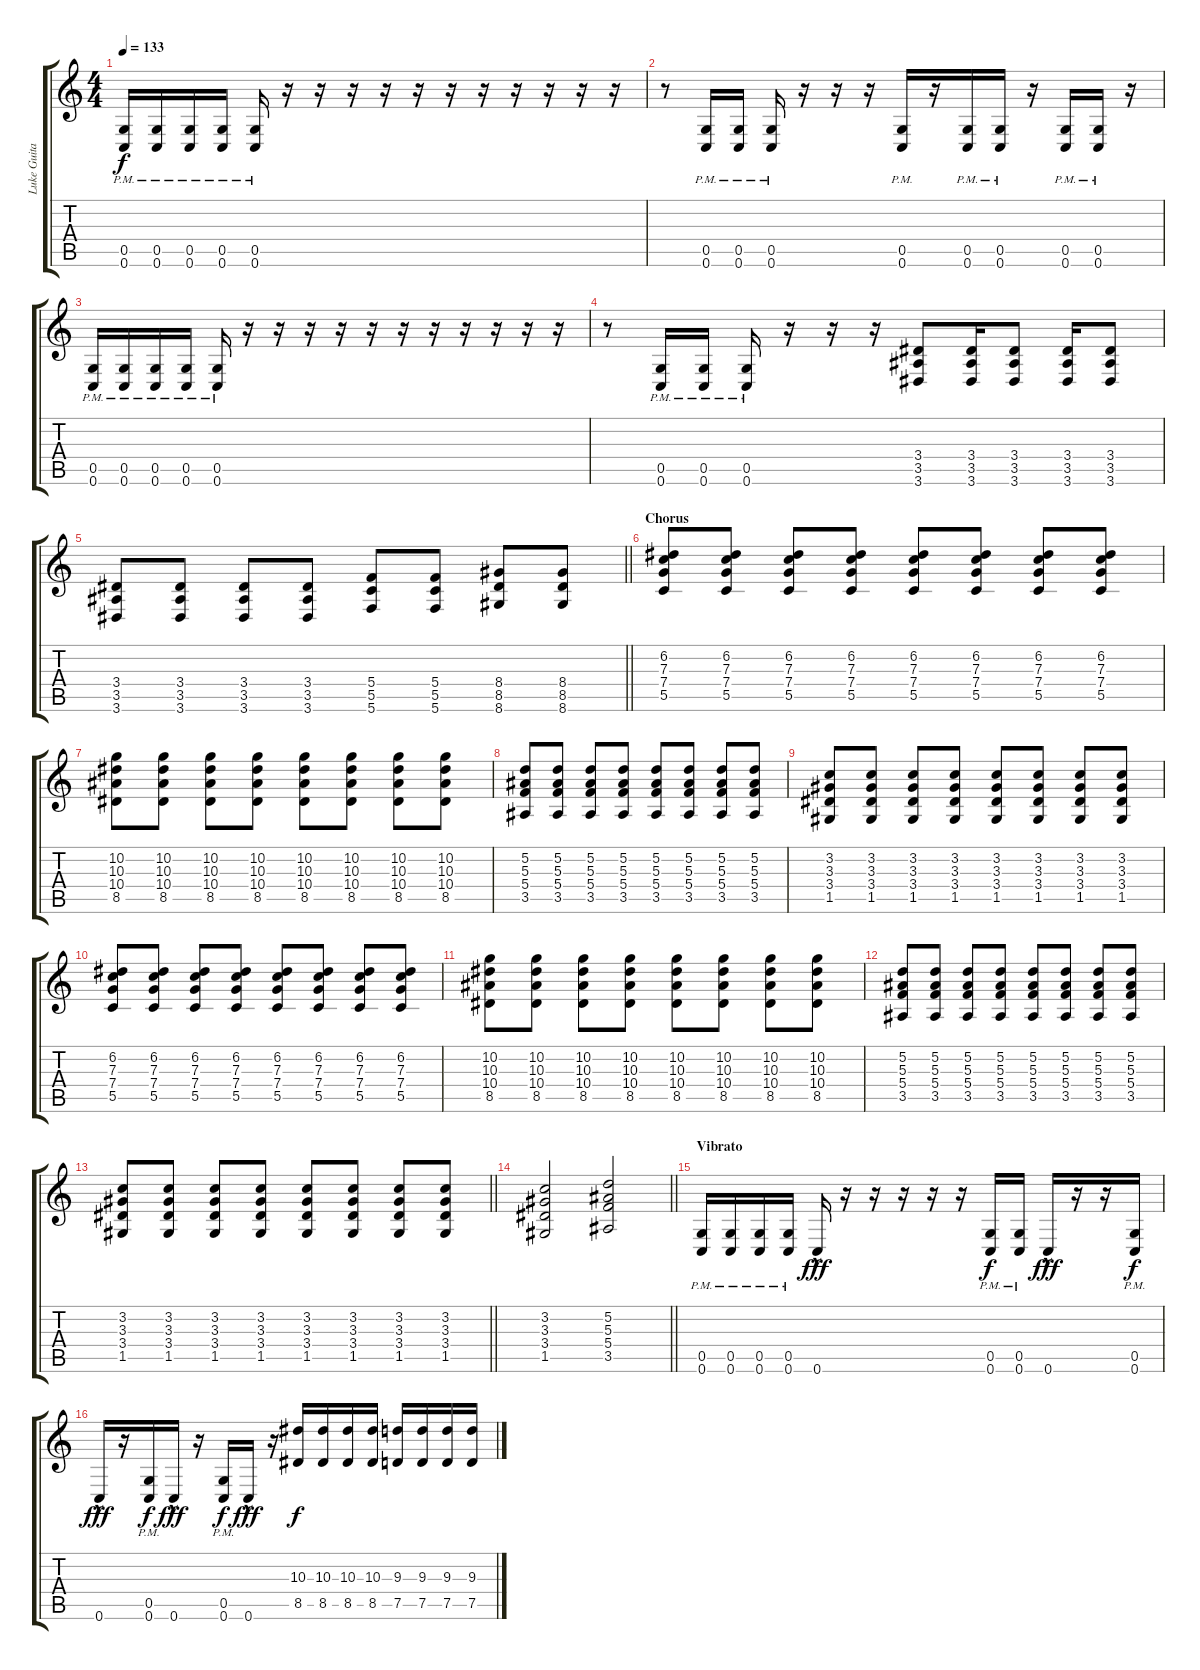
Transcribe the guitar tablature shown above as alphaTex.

\track ("Luke Guitar" "Luke Guita") {instrument overdrivenguitar}
\staff {score tabs}
\tuning (D4 A3 F3 C3 G2 C2) {hide}
\ts (4 4)
\tempo 133
\clef g2
\ks c
(0.5{pm} 0.6{pm}).16{dy f} (0.5{pm} 0.6{pm}).16 (0.5{pm} 0.6{pm}).16 (0.5{pm} 0.6{pm}).16 (0.5{pm} 0.6{pm}).16 r.16 r.16 r.16 r.16 r.16 r.16 r.16 r.16 r.16 r.16 r.16 |
r.8 (0.5{pm} 0.6{pm}).16 (0.5{pm} 0.6{pm}).16 (0.5{pm} 0.6{pm}).16 r.16 r.16 r.16 (0.5{pm} 0.6{pm}).16 r.16 (0.5{pm} 0.6{pm}).16 (0.5{pm} 0.6{pm}).16 r.16 (0.5{pm} 0.6{pm}).16 (0.5{pm} 0.6{pm}).16 r.16 |
(0.5{pm} 0.6{pm}).16 (0.5{pm} 0.6{pm}).16 (0.5{pm} 0.6{pm}).16 (0.5{pm} 0.6{pm}).16 (0.5{pm} 0.6{pm}).16 r.16 r.16 r.16 r.16 r.16 r.16 r.16 r.16 r.16 r.16 r.16 |
r.8 (0.5{pm} 0.6{pm}).16 (0.5{pm} 0.6{pm}).16 (0.5{pm} 0.6{pm}).16 r.16 r.16 r.16 (3.4 3.5 3.6).8 (3.4 3.5 3.6).16 (3.4 3.5 3.6).8 (3.4 3.5 3.6).16 (3.4 3.5 3.6).8 |
\barLineRight lightlight
(3.4 3.5 3.6).8 (3.4 3.5 3.6).8 (3.4 3.5 3.6).8 (3.4 3.5 3.6).8 (5.4 5.5 5.6).8 (5.4 5.5 5.6).8 (8.4 8.5 8.6).8 (8.4 8.5 8.6).8 |
\section ("" "Chorus")
(6.2 7.3 7.4 5.5).8 (6.2 7.3 7.4 5.5).8 (6.2 7.3 7.4 5.5).8 (6.2 7.3 7.4 5.5).8 (6.2 7.3 7.4 5.5).8 (6.2 7.3 7.4 5.5).8 (6.2 7.3 7.4 5.5).8 (6.2 7.3 7.4 5.5).8 |
(10.2 10.3 10.4 8.5).8 (10.2 10.3 10.4 8.5).8 (10.2 10.3 10.4 8.5).8 (10.2 10.3 10.4 8.5).8 (10.2 10.3 10.4 8.5).8 (10.2 10.3 10.4 8.5).8 (10.2 10.3 10.4 8.5).8 (10.2 10.3 10.4 8.5).8 |
(5.2 5.3 5.4 3.5).8 (5.2 5.3 5.4 3.5).8 (5.2 5.3 5.4 3.5).8 (5.2 5.3 5.4 3.5).8 (5.2 5.3 5.4 3.5).8 (5.2 5.3 5.4 3.5).8 (5.2 5.3 5.4 3.5).8 (5.2 5.3 5.4 3.5).8 |
(3.2 3.3 3.4 1.5).8 (3.2 3.3 3.4 1.5).8 (3.2 3.3 3.4 1.5).8 (3.2 3.3 3.4 1.5).8 (3.2 3.3 3.4 1.5).8 (3.2 3.3 3.4 1.5).8 (3.2 3.3 3.4 1.5).8 (3.2 3.3 3.4 1.5).8 |
(6.2 7.3 7.4 5.5).8 (6.2 7.3 7.4 5.5).8 (6.2 7.3 7.4 5.5).8 (6.2 7.3 7.4 5.5).8 (6.2 7.3 7.4 5.5).8 (6.2 7.3 7.4 5.5).8 (6.2 7.3 7.4 5.5).8 (6.2 7.3 7.4 5.5).8 |
(10.2 10.3 10.4 8.5).8 (10.2 10.3 10.4 8.5).8 (10.2 10.3 10.4 8.5).8 (10.2 10.3 10.4 8.5).8 (10.2 10.3 10.4 8.5).8 (10.2 10.3 10.4 8.5).8 (10.2 10.3 10.4 8.5).8 (10.2 10.3 10.4 8.5).8 |
(5.2 5.3 5.4 3.5).8 (5.2 5.3 5.4 3.5).8 (5.2 5.3 5.4 3.5).8 (5.2 5.3 5.4 3.5).8 (5.2 5.3 5.4 3.5).8 (5.2 5.3 5.4 3.5).8 (5.2 5.3 5.4 3.5).8 (5.2 5.3 5.4 3.5).8 |
\barLineRight lightlight
(3.2 3.3 3.4 1.5).8 (3.2 3.3 3.4 1.5).8 (3.2 3.3 3.4 1.5).8 (3.2 3.3 3.4 1.5).8 (3.2 3.3 3.4 1.5).8 (3.2 3.3 3.4 1.5).8 (3.2 3.3 3.4 1.5).8 (3.2 3.3 3.4 1.5).8 |
\section ("" "")
\barLineRight lightlight
(3.2 3.3 3.4 1.5).2 (5.2 5.3 5.4 3.5).2 |
\section ("" "Vibrato")
(0.5{pm} 0.6{pm}).16 (0.5{pm} 0.6{pm}).16 (0.5{pm} 0.6{pm}).16 (0.5{pm} 0.6{pm}).16 0.6{hac}.16{dy fff} r.16 r.16 r.16 r.16 r.16 (0.5{pm} 0.6{pm}).16{dy f} (0.5{pm} 0.6{pm}).16 0.6{hac}.16{dy fff} r.16 r.16 (0.5{pm} 0.6{pm}).16{dy f} |
0.6{hac}.16{dy fff} r.16 (0.5{pm} 0.6{pm}).16{dy f} 0.6{hac}.16{dy fff} r.16 (0.5{pm} 0.6{pm}).16{dy f} 0.6{hac}.16{dy fff} r.16 (10.3 8.5).16{dy f} (10.3 8.5).16 (10.3 8.5).16 (10.3 8.5).16 (9.3 7.5).16 (9.3 7.5).16 (9.3 7.5).16 (9.3 7.5).16
